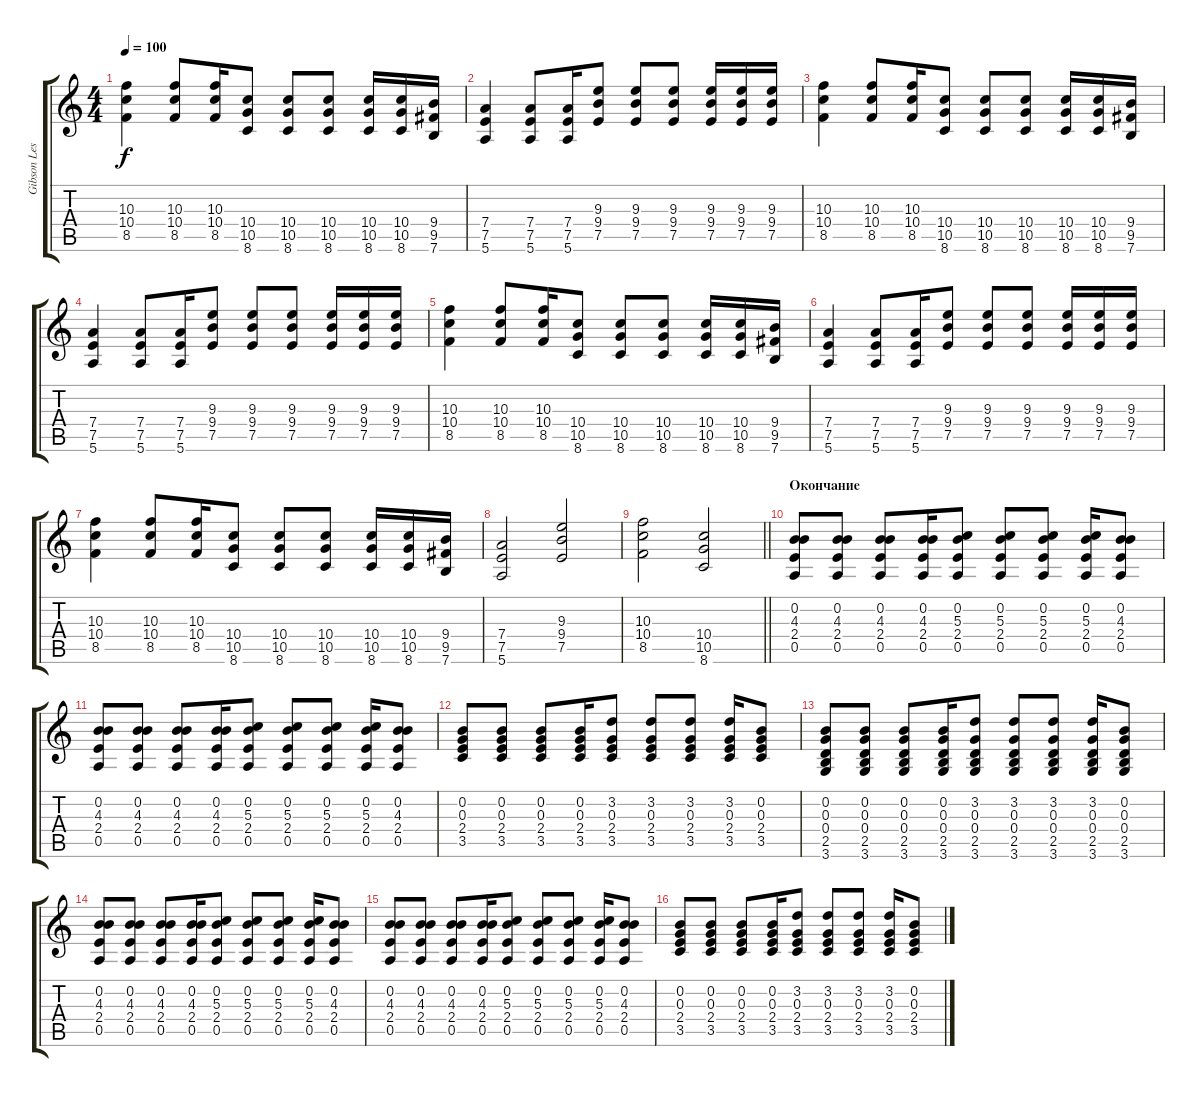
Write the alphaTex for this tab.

\track ("Gibson Les Paul Standart" "Gibson Les") {instrument electricguitarclean}
\staff {score tabs}
\tuning (E4 B3 G3 D3 A2 E2) {hide}
\ts (4 4)
\tempo 100
\clef g2
\ks c
(10.3 10.4 8.5).4{dy f} (10.3 10.4 8.5).8 (10.3 10.4 8.5).16 (10.4 10.5 8.6).8 (10.4 10.5 8.6).8 (10.4 10.5 8.6).8 (10.4 10.5 8.6).16 (10.4 10.5 8.6).16 (9.4 9.5 7.6).16 |
(7.4 7.5 5.6).4 (7.4 7.5 5.6).8 (7.4 7.5 5.6).16 (9.3 9.4 7.5).8 (9.3 9.4 7.5).8 (9.3 9.4 7.5).8 (9.3 9.4 7.5).16 (9.3 9.4 7.5).16 (9.3 9.4 7.5).16 |
(10.3 10.4 8.5).4 (10.3 10.4 8.5).8 (10.3 10.4 8.5).16 (10.4 10.5 8.6).8 (10.4 10.5 8.6).8 (10.4 10.5 8.6).8 (10.4 10.5 8.6).16 (10.4 10.5 8.6).16 (9.4 9.5 7.6).16 |
(7.4 7.5 5.6).4{volume 13 instrument distortionguitar} (7.4 7.5 5.6).8 (7.4 7.5 5.6).16 (9.3 9.4 7.5).8 (9.3 9.4 7.5).8 (9.3 9.4 7.5).8 (9.3 9.4 7.5).16 (9.3 9.4 7.5).16 (9.3 9.4 7.5).16 |
(10.3 10.4 8.5).4 (10.3 10.4 8.5).8 (10.3 10.4 8.5).16 (10.4 10.5 8.6).8 (10.4 10.5 8.6).8 (10.4 10.5 8.6).8 (10.4 10.5 8.6).16 (10.4 10.5 8.6).16 (9.4 9.5 7.6).16 |
(7.4 7.5 5.6).4 (7.4 7.5 5.6).8 (7.4 7.5 5.6).16 (9.3 9.4 7.5).8 (9.3 9.4 7.5).8 (9.3 9.4 7.5).8 (9.3 9.4 7.5).16 (9.3 9.4 7.5).16 (9.3 9.4 7.5).16 |
(10.3 10.4 8.5).4 (10.3 10.4 8.5).8 (10.3 10.4 8.5).16 (10.4 10.5 8.6).8 (10.4 10.5 8.6).8 (10.4 10.5 8.6).8 (10.4 10.5 8.6).16 (10.4 10.5 8.6).16 (9.4 9.5 7.6).16 |
(7.4 7.5 5.6).2 (9.3 9.4 7.5).2 |
\barLineRight lightlight
(10.3 10.4 8.5).2 (10.4 10.5 8.6).2 |
\section ("" "Окончание")
(0.2 4.3 2.4 0.5).8{instrument electricguitarclean} (0.2 4.3 2.4 0.5).8 (0.2 4.3 2.4 0.5).8 (0.2 4.3 2.4 0.5).16 (0.2 5.3 2.4 0.5).8 (0.2 5.3 2.4 0.5).8 (0.2 5.3 2.4 0.5).8 (0.2 5.3 2.4 0.5).16 (0.2 4.3 2.4 0.5).8 |
(0.2 4.3 2.4 0.5).8 (0.2 4.3 2.4 0.5).8 (0.2 4.3 2.4 0.5).8 (0.2 4.3 2.4 0.5).16 (0.2 5.3 2.4 0.5).8 (0.2 5.3 2.4 0.5).8 (0.2 5.3 2.4 0.5).8 (0.2 5.3 2.4 0.5).16 (0.2 4.3 2.4 0.5).8 |
(0.2 0.3 2.4 3.5).8 (0.2 0.3 2.4 3.5).8 (0.2 0.3 2.4 3.5).8 (0.2 0.3 2.4 3.5).16 (3.2 0.3 2.4 3.5).8 (3.2 0.3 2.4 3.5).8 (3.2 0.3 2.4 3.5).8 (3.2 0.3 2.4 3.5).16 (0.2 0.3 2.4 3.5).8 |
(0.2 0.3 0.4 2.5 3.6).8 (0.2 0.3 0.4 2.5 3.6).8 (0.2 0.3 0.4 2.5 3.6).8 (0.2 0.3 0.4 2.5 3.6).16 (3.2 0.3 0.4 2.5 3.6).8 (3.2 0.3 0.4 2.5 3.6).8 (3.2 0.3 0.4 2.5 3.6).8 (3.2 0.3 0.4 2.5 3.6).16 (0.2 0.3 0.4 2.5 3.6).8 |
(0.2 4.3 2.4 0.5).8 (0.2 4.3 2.4 0.5).8 (0.2 4.3 2.4 0.5).8 (0.2 4.3 2.4 0.5).16 (0.2 5.3 2.4 0.5).8 (0.2 5.3 2.4 0.5).8 (0.2 5.3 2.4 0.5).8 (0.2 5.3 2.4 0.5).16 (0.2 4.3 2.4 0.5).8 |
(0.2 4.3 2.4 0.5).8 (0.2 4.3 2.4 0.5).8 (0.2 4.3 2.4 0.5).8 (0.2 4.3 2.4 0.5).16 (0.2 5.3 2.4 0.5).8 (0.2 5.3 2.4 0.5).8 (0.2 5.3 2.4 0.5).8 (0.2 5.3 2.4 0.5).16 (0.2 4.3 2.4 0.5).8 |
(0.2 0.3 2.4 3.5).8 (0.2 0.3 2.4 3.5).8 (0.2 0.3 2.4 3.5).8 (0.2 0.3 2.4 3.5).16 (3.2 0.3 2.4 3.5).8 (3.2 0.3 2.4 3.5).8 (3.2 0.3 2.4 3.5).8 (3.2 0.3 2.4 3.5).16 (0.2 0.3 2.4 3.5).8
